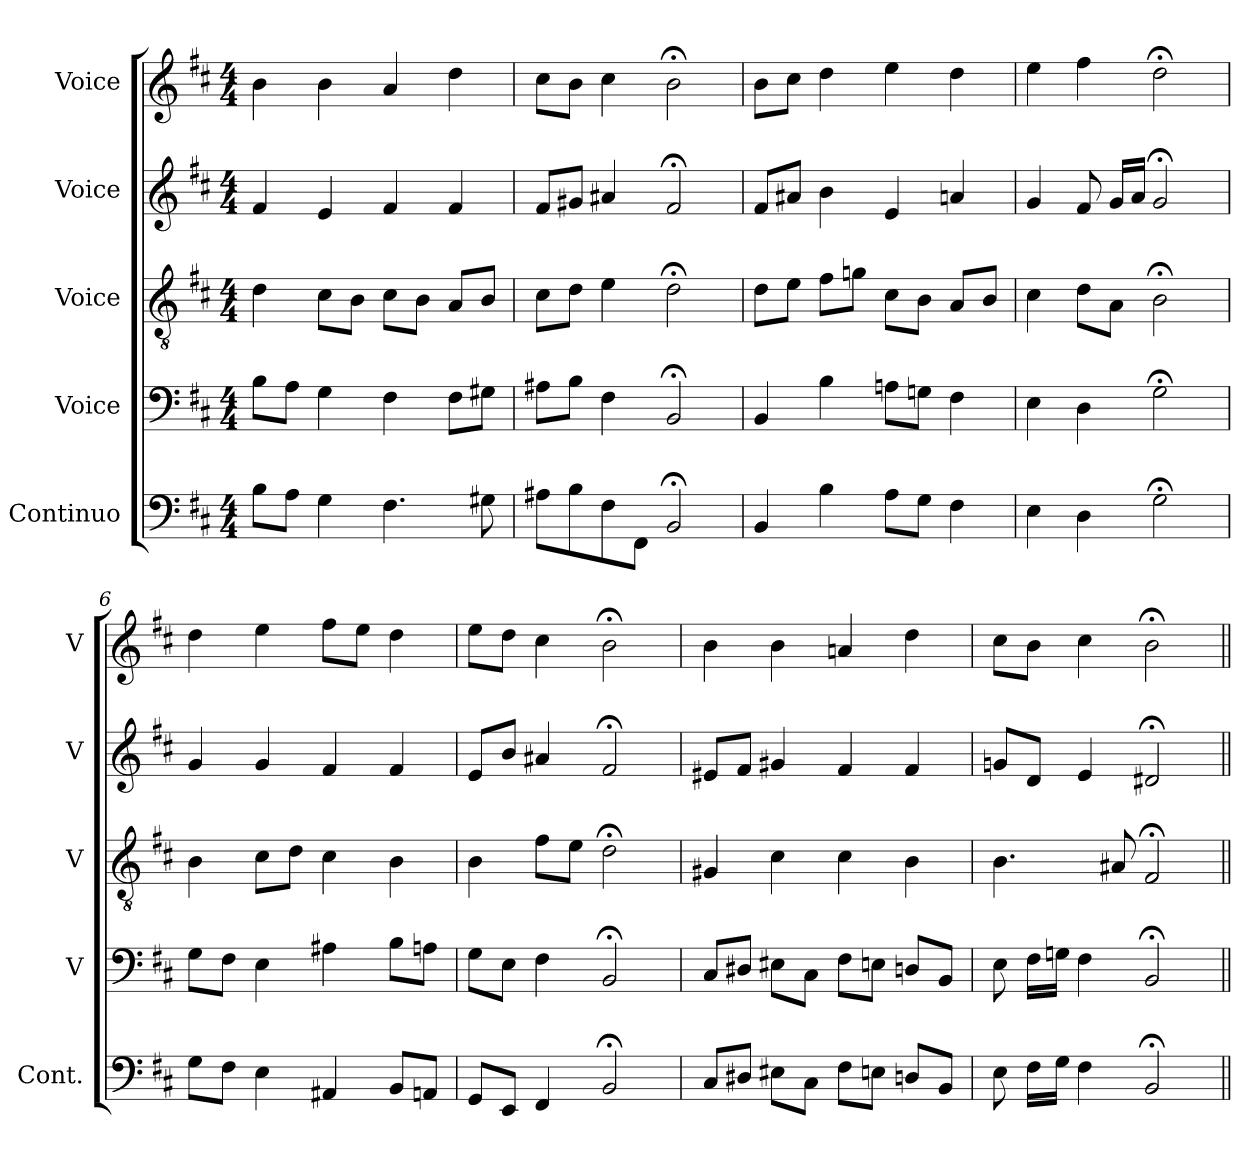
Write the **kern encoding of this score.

**kern	**kern	**kern	**kern	**kern
*part5	*part4	*part3	*part2	*part1
*staff5	*staff4	*staff3	*staff2	*staff1
*I"Continuo	*I"Voice	*I"Voice	*I"Voice	*I"Voice
*I'Cont.	*I'V	*I'V	*I'V	*I'V
*clefF4	*clefF4	*clefGv2	*clefG2	*clefG2
*k[f#c#]	*k[f#c#]	*k[f#c#]	*k[f#c#]	*k[f#c#]
*M4/4	*M4/4	*M4/4	*M4/4	*M4/4
=	=	=	=	=
8BL	8BL	4d	4f#	4b
8AJ	8AJ	.	.	.
4G	4G	8c#L	4e	4b
.	.	8BJ	.	.
4.F#	4F#	8c#L	4f#	4a
.	.	8BJ	.	.
.	8F#L	8AL	4f#	4dd
8G#X	8G#XJ	8BJ	.	.
=3	=3	=3	=3	=3
8A#XL	8A#XL	8c#L	8f#L	8cc#L
8B	8BJ	8dJ	8g#XJ	8bJ
8F#	4F#	4e	4a#X	4cc#
8FF#J	.	.	.	.
2BB;<	2BB;<	2d;<	2f#;<	2b;<
=4	=4	=4	=4	=4
4BB	4BB	8dL	8f#L	8bL
.	.	8eJ	8a#XJ	8cc#J
4B	4B	8f#L	4b	4dd
.	.	8gnJ	.	.
8AL	8AnL	8c#L	4e	4ee
8GJ	8GnJ	8BJ	.	.
4F#	4F#	8AL	4an	4dd
.	.	8BJ	.	.
=5	=5	=5	=5	=5
4E	4E	4c#	4g	4ee
4D	4D	8dL	8f#	4ff#
.	.	8AJ	16gLL	.
.	.	.	16aJJ	.
2G;<	2G;<	2B;<	2g;<	2dd;<
=6	=6	=6	=6	=6
8GL	8GL	4B	4g	4dd
8F#J	8F#J	.	.	.
4E	4E	8c#L	4g	4ee
.	.	8dJ	.	.
4AA#X	4A#X	4c#	4f#	8ff#L
.	.	.	.	8eeJ
8BBL	8BL	4B	4f#	4dd
8AAnJ	8AnJ	.	.	.
=7	=7	=7	=7	=7
8GGL	8GL	4B	8eL	8eeL
8EEJ	8EJ	.	8bJ	8ddJ
4FF#	4F#	8f#L	4a#X	4cc#
.	.	8eJ	.	.
2BB;<	2BB;<	2d;<	2f#;<	2b;<
=8	=8	=8	=8	=8
8C#L	8C#L	4G#X	8e#XL	4b
8D#XJ	8D#XJ	.	8f#J	.
8E#XL	8E#XL	4c#	4g#X	4b
8C#J	8C#J	.	.	.
8F#L	8F#L	4c#	4f#	4an
8EnJ	8EnJ	.	.	.
8DnL	8DnL	4B	4f#	4dd
8BBJ	8BBJ	.	.	.
=9	=9	=9	=9	=9
8E	8E	4.B	8gnL	8cc#L
16F#LL	16F#LL	.	8dJ	8bJ
16GJJ	16GnJJ	.	.	.
4F#	4F#	.	4e	4cc#
.	.	8A#X	.	.
2BB;<	2BB;<	2F#;<	2d#X;<	2b;<
=||	=||	=||	=||	=||
*-	*-	*-	*-	*-
